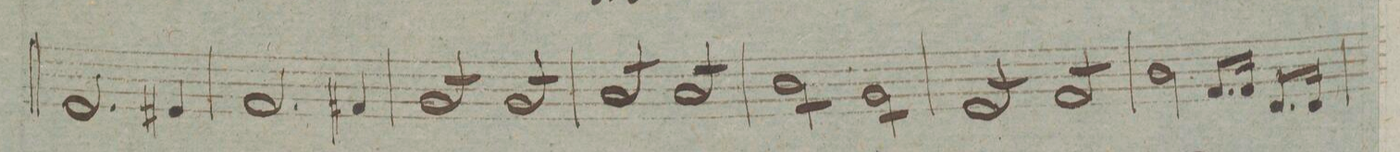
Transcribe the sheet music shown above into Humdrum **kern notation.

**kern	**dynam
*I"Viola	*
*clefC3	*
*k[]	*
*met(c|)	*
*M2/2	*
2.F/	.
4F#X/	.
=19	=19
2.G/	.
4G#X/	.
=20	=20
*tremolo	*
8A/L	.
8A/	.
8A/	.
8A/J	.
8A/L	.
8A/	.
8A/	.
8A/J	.
=21	=21
8B/L	.
8B/	.
8B/	.
8B/J	.
8B/L	.
8B/	.
8B/	.
8B/J	.
=22	=22
8c\L	.
8c\	.
8c\	.
8c\J	.
8A\L	.
8A\	.
8A\	.
8A\J	.
=23	=23
8F/L	.
8F/	.
8F/	.
8F/J	.
8G/L	.
8G/	.
8G/	.
8G/J	.
=24	=24
2c\	.
8.G/L	.
16G/Jk	.
8.E/L	.
16E/Jk	.
=25	=25
*-	*-
